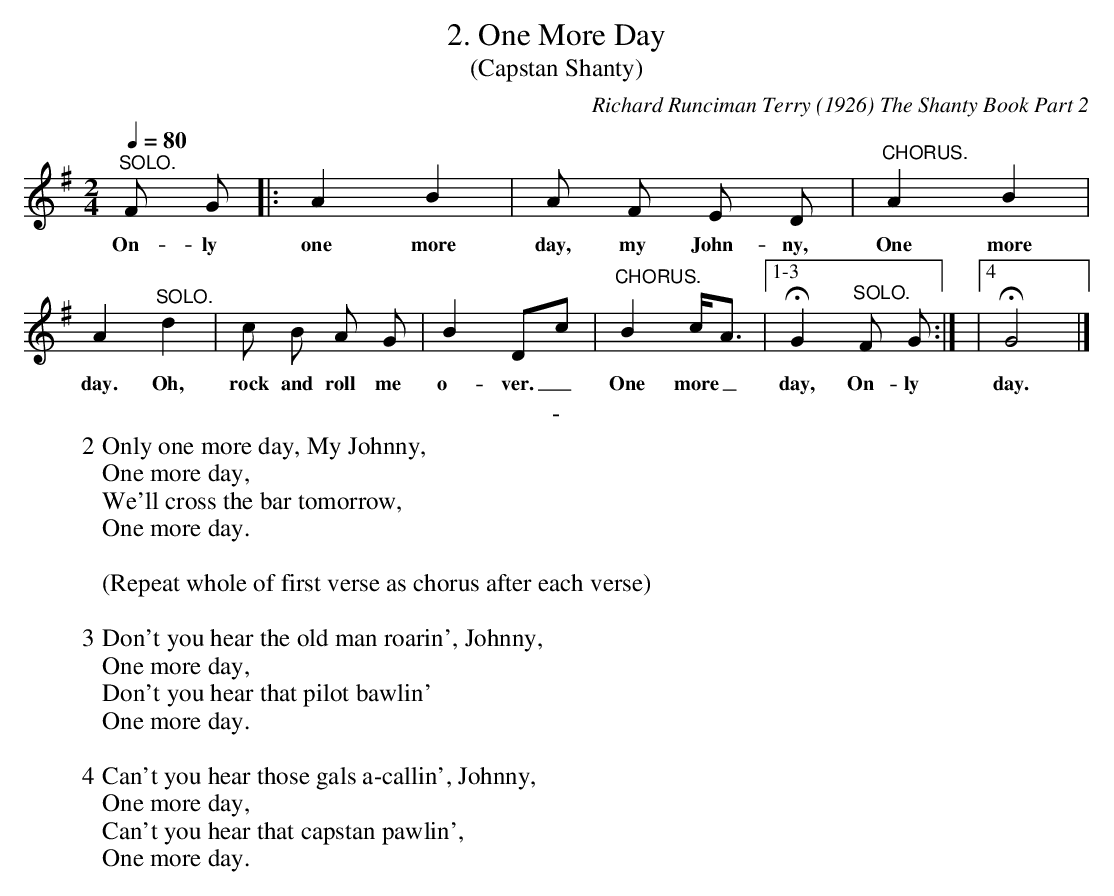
X:1
T:2. One More Day
T:(Capstan Shanty)
C:Richard Runciman Terry (1926) The Shanty Book Part 2
L:1/8
Q:1/4=80
M:2/4
K:G
"^SOLO." F G |: A2 B2 | A F E D |  "^CHORUS." A2 B2 | A2 "^SOLO." d2 | c B A G |
w: On-ly | one more | day, my John-ny, | One more | day. Oh, | rock and roll me |
B2 Dc | "^CHORUS." B2 c<A |1-3 !fermata! G2 "^SOLO." F G :| |4 !fermata! G4 |]
w: o-ver._ | One more_ | day, On-ly | day.
T: -
W: 2 Only one more day, My Johnny,
W: One more day,
W: We'll cross the bar tomorrow,
W: One more day.
W:
W: (Repeat whole of first verse as chorus after each verse)
W:
W: 3 Don't you hear the old man roarin', Johnny,
W: One more day,
W: Don't you hear that pilot bawlin'
W: One more day.
W:
W: 4  Can't you hear those gals a-callin', Johnny,
W: One more day,
W: Can't you hear that capstan pawlin',
W: One more day.
